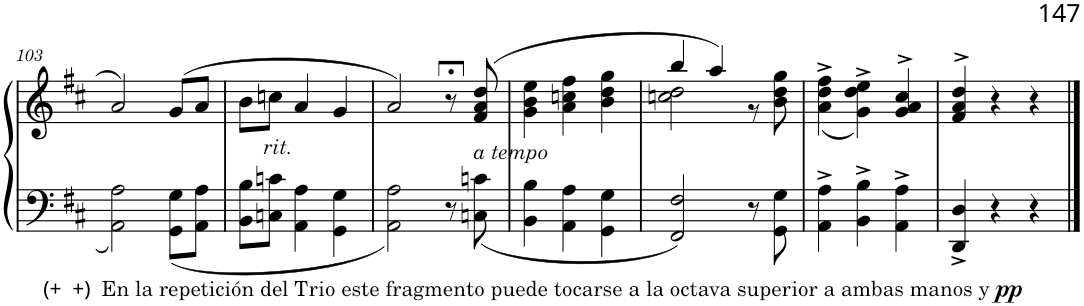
**kern	**kern
*part1	*part1
*staff2	*staff1
*I"Piano	*
*I'Piano	*
!!LO:PB:g=z
*clefF4	*clefG2
*k[f#c#]	*k[f#c#]
*M3/4	*M3/4
=103	=103
!LO:TX:b:t=(+  +)	!
!LO:TX:b:t=En la repetición del Trio este fragmento puede tocarse a la octava superior a ambas manos y	!
2AA\ 2A\	2a/
8GG\ 8G\L	(>8g/L
8AA\ 8A\J	8a/J
=104	=104
8BB\ 8B\L	8b\L
!	!LO:TX:b:i:t=rit.
8Cn\ 8cn\J	8ccn\J
4AA\ 4A\	4a/
4GG\ 4G\	4g/
=105	=105
2AA\ 2A\	2a/)
8r	8r;<
!	!LO:TX:b:i:t=a tempo
8Cn\ 8cn\	(>8f#/ 8a/ 8dd/
=106	=106
4BB\ 4B\	4g\ 4b\ 4ee\
4AA\ 4A\	4a\ 4ccn\ 4ff#\
4GG\ 4G\	4b\ 4dd\ 4gg\
=107	=107
*	*^
2FF#/ 2F#/	4bb/	2ccn\ 2dd\
.	4aa/)	.
8r	4ryy	8r
8GG\ 8G\	.	8b\ 8dd\ 8gg\
*	*v	*v
=108	=108
4AA\^> 4A\^>	(<4a\^> 4dd\^> 4ff#\^>
4BB\^> 4B\^>	4g\^> 4dd\^> 4ee\^>)
4AA\^> 4A\^>	4g/^> 4a/^> 4cc#/^>
=109	=109
4DD/^< 4D/^<	4f#/^> 4a/^> 4dd/^>
4r	4r
4r	4r
==	==
*-	*-
